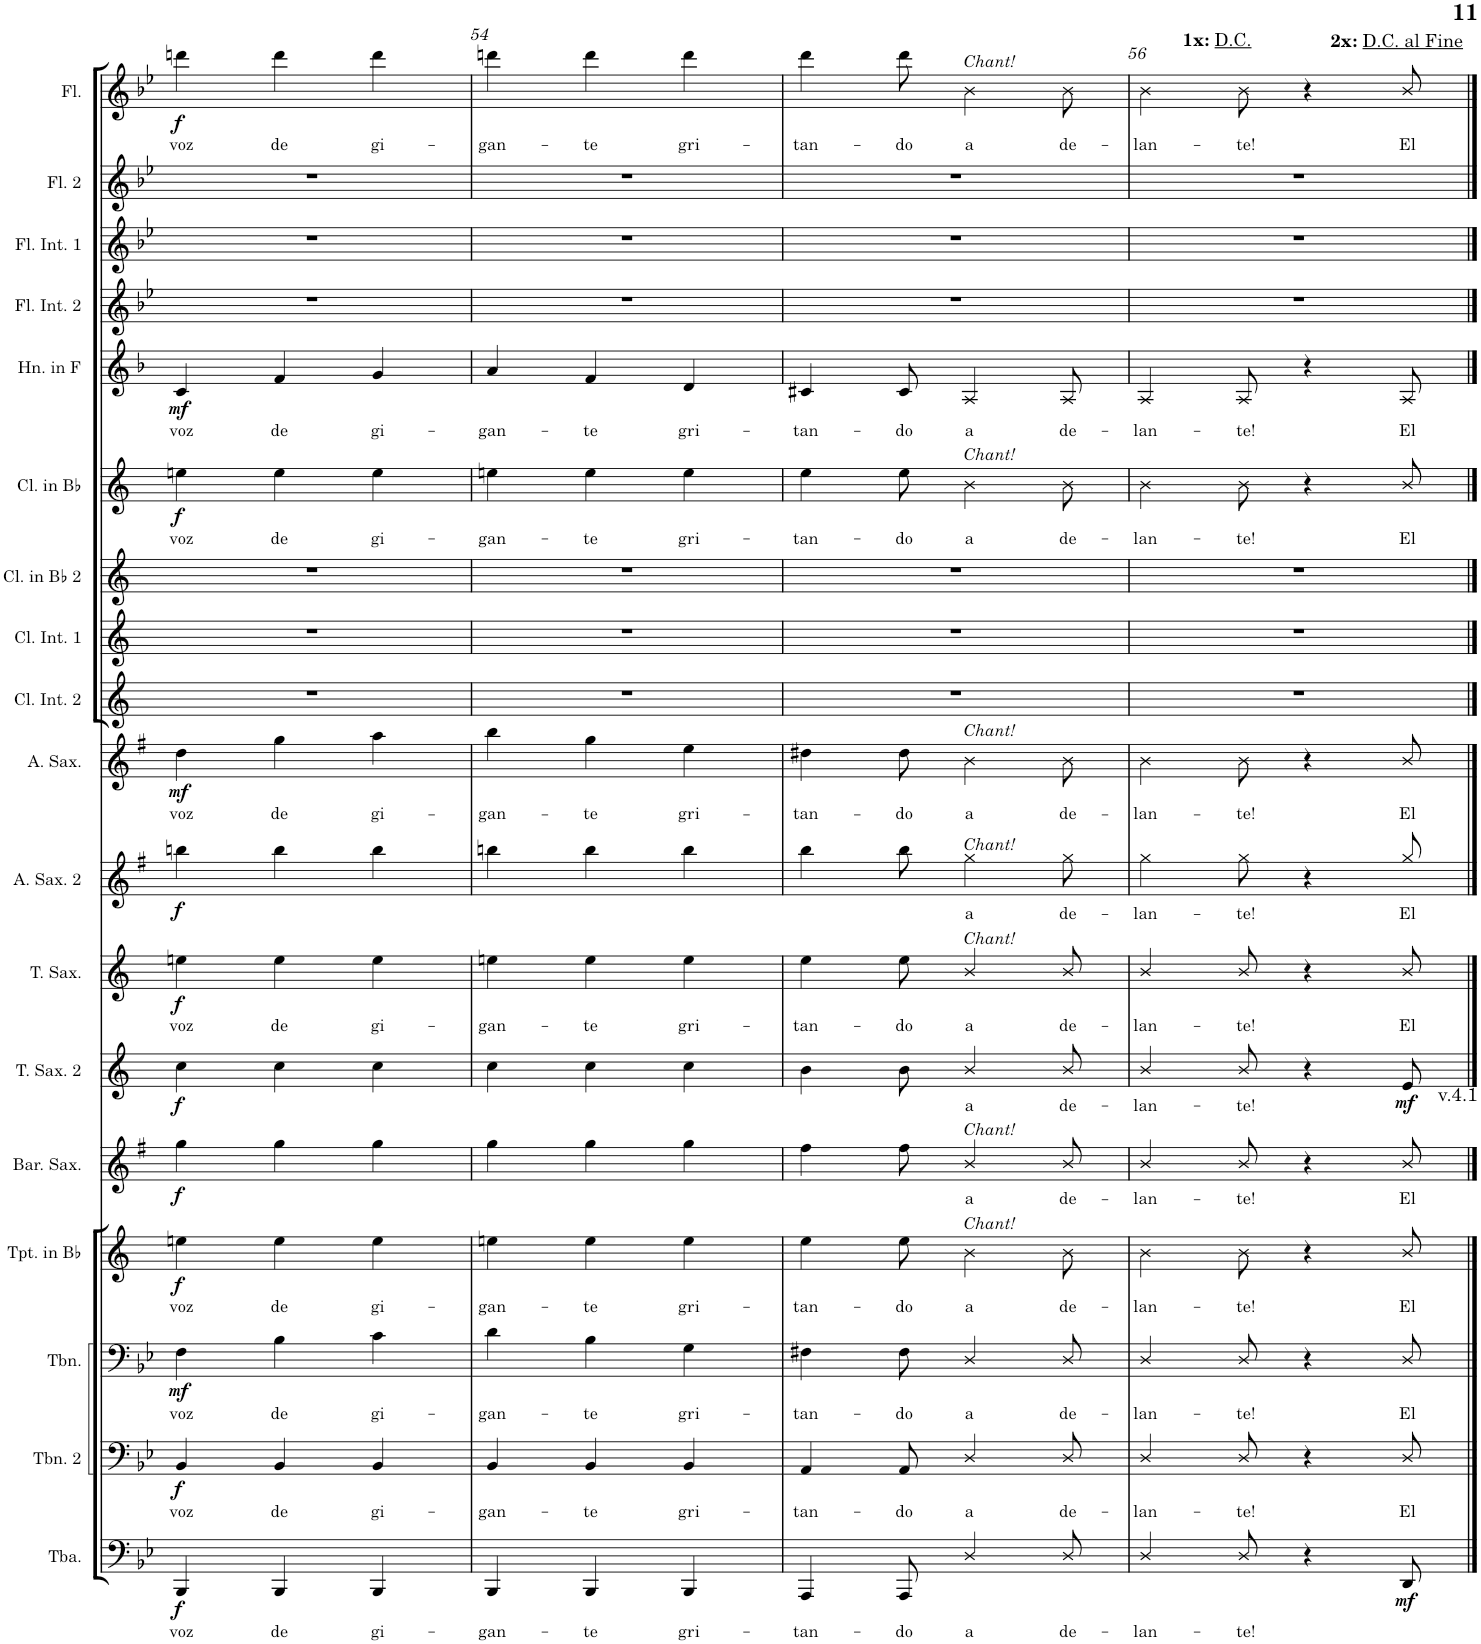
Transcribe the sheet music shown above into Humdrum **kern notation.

**kern	**text	**dynam	**kern	**text	**dynam	**kern	**text	**dynam	**kern	**text	**dynam	**kern	**text	**dynam	**kern	**text	**dynam	**kern	**text	**dynam	**kern	**text	**dynam	**kern	**text	**dynam	**kern	**kern	**kern	**kern	**text	**dynam	**kern	**text	**dynam	**kern	**kern	**kern	**kern	**text	**dynam
*part18	*part18	*part18	*part17	*part17	*part17	*part16	*part16	*part16	*part15	*part15	*part15	*part14	*part14	*part14	*part13	*part13	*part13	*part12	*part12	*part12	*part11	*part11	*part11	*part10	*part10	*part10	*part9	*part8	*part7	*part6	*part6	*part6	*part5	*part5	*part5	*part4	*part3	*part2	*part1	*part1	*part1
*staff18	*staff18	*staff18	*staff17	*staff17	*staff17	*staff16	*staff16	*staff16	*staff15	*staff15	*staff15	*staff14	*staff14	*staff14	*staff13	*staff13	*staff13	*staff12	*staff12	*staff12	*staff11	*staff11	*staff11	*staff10	*staff10	*staff10	*staff9	*staff8	*staff7	*staff6	*staff6	*staff6	*staff5	*staff5	*staff5	*staff4	*staff3	*staff2	*staff1	*staff1	*staff1
*I"Tuba	*	*	*I"Trombone 2	*	*	*I"Trombone	*	*	*I"Trumpet in Bb	*	*	*I"Baritone Saxophone	*	*	*I"Tenor Saxophone 2	*	*	*I"Tenor Saxophone	*	*	*I"Alto Saxophone 2	*	*	*I"Alto Saxophone	*	*	*I"Clarinet Intro 2	*I"Clarinet Intro 1	*I"Clarinet in Bb 2	*I"Clarinet in Bb	*	*	*I"Horn in F	*	*	*I"Flute Intro 2	*I"Flute Intro 1	*I"Flute 2	*I"Flute	*	*
*I'Tba.	*	*	*I'Tbn. 2	*	*	*I'Tbn.	*	*	*I'Tpt. in Bb	*	*	*I'Bar. Sax.	*	*	*I'T. Sax. 2	*	*	*I'T. Sax.	*	*	*I'A. Sax. 2	*	*	*I'A. Sax.	*	*	*I'Cl. Int. 2	*I'Cl. Int. 1	*I'Cl. in Bb 2	*I'Cl. in Bb	*	*	*I'Hn. in F	*	*	*I'Fl. Int. 2	*I'Fl. Int. 1	*I'Fl. 2	*I'Fl.	*	*
!!LO:PB:g=z
*clefF4	*	*	*clefF4	*	*	*clefF4	*	*	*clefG2	*	*	*clefG2	*	*	*clefG2	*	*	*clefG2	*	*	*clefG2	*	*	*clefG2	*	*	*clefG2	*clefG2	*clefG2	*clefG2	*	*	*clefG2	*	*	*clefG2	*clefG2	*clefG2	*clefG2	*	*
*	*	*	*	*	*	*	*	*	*Trd1c2	*	*	*Trd12c21	*	*	*Trd8c14	*	*	*Trd8c14	*	*	*Trd5c9	*	*	*Trd5c9	*	*	*Trd1c2	*Trd1c2	*Trd1c2	*Trd1c2	*	*	*Trd4c7	*	*	*	*	*	*	*	*
*k[b-e-]	*	*	*k[b-e-]	*	*	*k[b-e-]	*	*	*k[]	*	*	*k[f#]	*	*	*k[]	*	*	*k[]	*	*	*k[f#]	*	*	*k[f#]	*	*	*k[]	*k[]	*k[]	*k[]	*	*	*k[b-]	*	*	*k[b-e-]	*k[b-e-]	*k[b-e-]	*k[b-e-]	*	*
*M6/8	*	*	*M6/8	*	*	*M6/8	*	*	*M6/8	*	*	*M6/8	*	*	*M6/8	*	*	*M6/8	*	*	*M6/8	*	*	*M6/8	*	*	*M6/8	*M6/8	*M6/8	*M6/8	*	*	*M6/8	*	*	*M6/8	*M6/8	*M6/8	*M6/8	*	*
=53	=53	=53	=53	=53	=53	=53	=53	=53	=53	=53	=53	=53	=53	=53	=53	=53	=53	=53	=53	=53	=53	=53	=53	=53	=53	=53	=53	=53	=53	=53	=53	=53	=53	=53	=53	=53	=53	=53	=53	=53	=53
!	!LO:LY:b	!LO:DY:b	!	!LO:LY:b	!LO:DY:b	!	!LO:LY:b	!LO:DY:b	!	!LO:LY:b	!LO:DY:b	!	!	!LO:DY:b	!	!	!LO:DY:b	!	!LO:LY:b	!LO:DY:b	!	!	!LO:DY:b	!	!LO:LY:b	!LO:DY:b	!	!	!	!	!LO:LY:b	!LO:DY:b	!	!LO:LY:b	!LO:DY:b	!	!	!	!	!LO:LY:b	!LO:DY:b
4BBB-/	voz	f	4BB-/	voz	f	4F\	voz	mf	4een\	voz	f	4gg\	.	f	4cc\	.	f	4een\	voz	f	4bbn\	.	f	4dd\	voz	mf	2.r	2.r	2.r	4een\	voz	f	4c/	voz	mf	2.r	2.r	2.r	4dddn\	voz	f
!	!LO:LY:b	!	!	!LO:LY:b	!	!	!LO:LY:b	!	!	!LO:LY:b	!	!	!	!	!	!	!	!	!LO:LY:b	!	!	!	!	!	!LO:LY:b	!	!	!	!	!	!LO:LY:b	!	!	!LO:LY:b	!	!	!	!	!	!LO:LY:b	!
4BBB-/	de	.	4BB-/	de	.	4B-\	de	.	4ee\	de	.	4gg\	.	.	4cc\	.	.	4ee\	de	.	4bb\	.	.	4gg\	de	.	.	.	.	4ee\	de	.	4f/	de	.	.	.	.	4ddd\	de	.
!	!LO:LY:b	!	!	!LO:LY:b	!	!	!LO:LY:b	!	!	!LO:LY:b	!	!	!	!	!	!	!	!	!LO:LY:b	!	!	!	!	!	!LO:LY:b	!	!	!	!	!	!LO:LY:b	!	!	!LO:LY:b	!	!	!	!	!	!LO:LY:b	!
4BBB-/	gi-	.	4BB-/	gi-	.	4c\	gi-	.	4ee\	gi-	.	4gg\	.	.	4cc\	.	.	4ee\	gi-	.	4bb\	.	.	4aa\	gi-	.	.	.	.	4ee\	gi-	.	4g/	gi-	.	.	.	.	4ddd\	gi-	.
=54	=54	=54	=54	=54	=54	=54	=54	=54	=54	=54	=54	=54	=54	=54	=54	=54	=54	=54	=54	=54	=54	=54	=54	=54	=54	=54	=54	=54	=54	=54	=54	=54	=54	=54	=54	=54	=54	=54	=54	=54	=54
!	!LO:LY:b	!	!	!LO:LY:b	!	!	!LO:LY:b	!	!	!LO:LY:b	!	!	!	!	!	!	!	!	!LO:LY:b	!	!	!	!	!	!LO:LY:b	!	!	!	!	!	!LO:LY:b	!	!	!LO:LY:b	!	!	!	!	!	!LO:LY:b	!
4BBB-/	-gan-	.	4BB-/	-gan-	.	4d\	-gan-	.	4een\	-gan-	.	4gg\	.	.	4cc\	.	.	4een\	-gan-	.	4bbn\	.	.	4bb\	-gan-	.	2.r	2.r	2.r	4een\	-gan-	.	4a/	-gan-	.	2.r	2.r	2.r	4dddn\	-gan-	.
!	!LO:LY:b	!	!	!LO:LY:b	!	!	!LO:LY:b	!	!	!LO:LY:b	!	!	!	!	!	!	!	!	!LO:LY:b	!	!	!	!	!	!LO:LY:b	!	!	!	!	!	!LO:LY:b	!	!	!LO:LY:b	!	!	!	!	!	!LO:LY:b	!
4BBB-/	-te	.	4BB-/	-te	.	4B-\	-te	.	4ee\	-te	.	4gg\	.	.	4cc\	.	.	4ee\	-te	.	4bb\	.	.	4gg\	-te	.	.	.	.	4ee\	-te	.	4f/	-te	.	.	.	.	4ddd\	-te	.
!	!LO:LY:b	!	!	!LO:LY:b	!	!	!LO:LY:b	!	!	!LO:LY:b	!	!	!	!	!	!	!	!	!LO:LY:b	!	!	!	!	!	!LO:LY:b	!	!	!	!	!	!LO:LY:b	!	!	!LO:LY:b	!	!	!	!	!	!LO:LY:b	!
4BBB-/	gri-	.	4BB-/	gri-	.	4G\	gri-	.	4ee\	gri-	.	4gg\	.	.	4cc\	.	.	4ee\	gri-	.	4bb\	.	.	4ee\	gri-	.	.	.	.	4ee\	gri-	.	4d/	gri-	.	.	.	.	4ddd\	gri-	.
=55	=55	=55	=55	=55	=55	=55	=55	=55	=55	=55	=55	=55	=55	=55	=55	=55	=55	=55	=55	=55	=55	=55	=55	=55	=55	=55	=55	=55	=55	=55	=55	=55	=55	=55	=55	=55	=55	=55	=55	=55	=55
!	!LO:LY:b	!	!	!LO:LY:b	!	!	!LO:LY:b	!	!	!LO:LY:b	!	!	!	!	!	!	!	!	!LO:LY:b	!	!	!	!	!	!LO:LY:b	!	!	!	!	!	!LO:LY:b	!	!	!LO:LY:b	!	!	!	!	!	!LO:LY:b	!
4AAA/	-tan-	.	4AA/	-tan-	.	4F#X\	-tan-	.	4ee\	-tan-	.	4ff#\	.	.	4b\	.	.	4ee\	-tan-	.	4bb\	.	.	4dd#X\	-tan-	.	2.r	2.r	2.r	4ee\	-tan-	.	4c#X/	-tan-	.	2.r	2.r	2.r	4ddd\	-tan-	.
!	!LO:LY:b	!	!	!LO:LY:b	!	!	!LO:LY:b	!	!	!LO:LY:b	!	!	!	!	!	!	!	!	!LO:LY:b	!	!	!	!	!	!LO:LY:b	!	!	!	!	!	!LO:LY:b	!	!	!LO:LY:b	!	!	!	!	!	!LO:LY:b	!
8AAA/	-do	.	8AA/	-do	.	8F#\	-do	.	8ee\	-do	.	8ff#\	.	.	8b\	.	.	8ee\	-do	.	8bb\	.	.	8dd#\	-do	.	.	.	.	8ee\	-do	.	8c#/	-do	.	.	.	.	8ddd\	-do	.
!	!	!	!	!	!	!	!	!	!	!	!	!	!	!	!	!	!	!	!	!	!	!	!	!	!	!	!	!	!	!	!	!	!	!	!	!	!	!	!LO:TX:a:i:t=Chant!	!	!
!	!	!	!	!	!	!	!	!	!	!	!	!	!	!	!	!	!	!	!	!	!	!	!	!	!	!	!	!	!	!LO:TX:a:i:t=Chant!	!	!	!	!	!	!	!	!	!	!	!
!	!	!	!	!	!	!	!	!	!	!	!	!	!	!	!	!	!	!	!	!	!	!	!	!LO:TX:a:i:t=Chant!	!	!	!	!	!	!	!	!	!	!	!	!	!	!	!	!	!
!	!	!	!	!	!	!	!	!	!	!	!	!	!	!	!	!	!	!	!	!	!LO:TX:a:i:t=Chant!	!	!	!	!	!	!	!	!	!	!	!	!	!	!	!	!	!	!	!	!
!	!	!	!	!	!	!	!	!	!	!	!	!	!	!	!	!	!	!LO:TX:a:i:t=Chant!	!	!	!	!	!	!	!	!	!	!	!	!	!	!	!	!	!	!	!	!	!	!	!
!	!	!	!	!	!	!	!	!	!	!	!	!LO:TX:a:i:t=Chant!	!	!	!	!	!	!	!	!	!	!	!	!	!	!	!	!	!	!	!	!	!	!	!	!	!	!	!	!	!
!	!	!	!	!	!	!	!	!	!LO:TX:a:i:t=Chant!	!	!	!	!	!	!	!	!	!	!	!	!	!	!	!	!	!	!	!	!	!	!	!	!	!	!	!	!	!	!	!	!
!	!LO:LY:b	!	!	!LO:LY:b	!	!	!LO:LY:b	!	!	!LO:LY:b	!	!	!LO:LY:b	!	!	!LO:LY:b	!	!	!LO:LY:b	!	!	!LO:LY:b	!	!	!LO:LY:b	!	!	!	!	!	!LO:LY:b	!	!	!LO:LY:b	!	!	!	!	!	!LO:LY:b	!
4D/	a	.	4D/	a	.	4D/	a	.	4b\	a	.	4b/	a	.	4b/	a	.	4b/	a	.	4gg\	a	.	4b\	a	.	.	.	.	4b\	a	.	4A/	a	.	.	.	.	4b-\	a	.
!	!LO:LY:b	!	!	!LO:LY:b	!	!	!LO:LY:b	!	!	!LO:LY:b	!	!	!LO:LY:b	!	!	!LO:LY:b	!	!	!LO:LY:b	!	!	!LO:LY:b	!	!	!LO:LY:b	!	!	!	!	!	!LO:LY:b	!	!	!LO:LY:b	!	!	!	!	!	!LO:LY:b	!
8D/	de-	.	8D/	de-	.	8D/	de-	.	8b\	de-	.	8b/	de-	.	8b/	de-	.	8b/	de-	.	8gg\	de-	.	8b\	de-	.	.	.	.	8b\	de-	.	8A/	de-	.	.	.	.	8b-\	de-	.
=56	=56	=56	=56	=56	=56	=56	=56	=56	=56	=56	=56	=56	=56	=56	=56	=56	=56	=56	=56	=56	=56	=56	=56	=56	=56	=56	=56	=56	=56	=56	=56	=56	=56	=56	=56	=56	=56	=56	=56	=56	=56
!	!LO:LY:b	!	!	!LO:LY:b	!	!	!LO:LY:b	!	!	!LO:LY:b	!	!	!LO:LY:b	!	!	!LO:LY:b	!	!	!LO:LY:b	!	!	!LO:LY:b	!	!	!LO:LY:b	!	!	!	!	!	!LO:LY:b	!	!	!LO:LY:b	!	!	!	!	!	!LO:LY:b	!
4D/	-lan-	.	4D/	-lan-	.	4D/	-lan-	.	4b\	-lan-	.	4b/	-lan-	.	4b/	-lan-	.	4b/	-lan-	.	4gg\	-lan-	.	4b\	-lan-	.	2.r	2.r	2.r	4b\	-lan-	.	4A/	-lan-	.	2.r	2.r	2.r	4b-\	-lan-	.
!	!LO:LY:b	!	!	!LO:LY:b	!	!	!LO:LY:b	!	!	!LO:LY:b	!	!	!LO:LY:b	!	!	!LO:LY:b	!	!	!LO:LY:b	!	!	!LO:LY:b	!	!	!LO:LY:b	!	!	!	!	!	!LO:LY:b	!	!	!LO:LY:b	!	!	!	!	!	!LO:LY:b	!
8D/	-te!	.	8D/	-te!	.	8D/	-te!	.	8b\	-te!	.	8b/	-te!	.	8b/	-te!	.	8b/	-te!	.	8gg\	-te!	.	8b\	-te!	.	.	.	.	8b\	-te!	.	8A/	-te!	.	.	.	.	8b-\	-te!	.
4r	.	.	4r	.	.	4r	.	.	4r	.	.	4r	.	.	4r	.	.	4r	.	.	4r	.	.	4r	.	.	.	.	.	4r	.	.	4r	.	.	.	.	.	4r	.	.
!	!	!LO:DY:b	!	!LO:LY:b	!	!	!LO:LY:b	!	!	!LO:LY:b	!	!	!LO:LY:b	!	!	!	!LO:DY:b	!	!LO:LY:b	!	!	!LO:LY:b	!	!	!LO:LY:b	!	!	!	!	!	!LO:LY:b	!	!	!LO:LY:b	!	!	!	!	!	!LO:LY:b	!
8DD/	.	mf	8D/	El	.	8D/	El	.	8b/	El	.	8b/	El	.	8e/	.	mf	8b/	El	.	8gg/	El	.	8b/	El	.	.	.	.	8b/	El	.	8A/	El	.	.	.	.	8b-/	El	.
!	!	!	!	!	!	!	!	!	!	!	!	!	!	!	!	!	!	!	!	!	!	!	!	!	!	!	!	!	!	!	!	!	!	!	!	!	!	!	!LO:TX:a:t=<b>1x&colon; </b><u>D.C.</u>	!	!
!	!	!	!	!	!	!	!	!	!	!	!	!	!	!	!	!	!	!	!	!	!	!	!	!	!	!	!	!	!	!	!	!	!	!	!	!	!	!	!LO:TX:a:t=<b>2x&colon; </b><u>D.C. al Fine</u>	!	!
==	==	==	==	==	==	==	==	==	==	==	==	==	==	==	==	==	==	==	==	==	==	==	==	==	==	==	==	==	==	==	==	==	==	==	==	==	==	==	==	==	==
*-	*-	*-	*-	*-	*-	*-	*-	*-	*-	*-	*-	*-	*-	*-	*-	*-	*-	*-	*-	*-	*-	*-	*-	*-	*-	*-	*-	*-	*-	*-	*-	*-	*-	*-	*-	*-	*-	*-	*-	*-	*-
